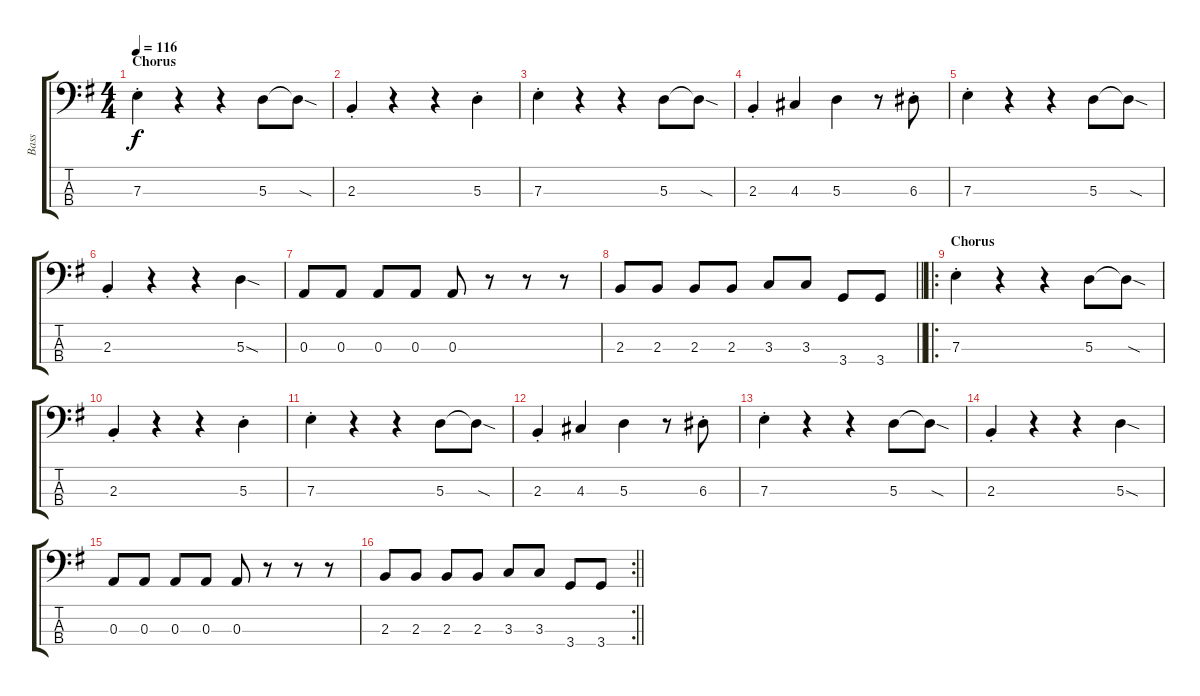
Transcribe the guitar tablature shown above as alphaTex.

\track ("Bass" "Bass") {instrument electricbassfinger}
\staff {score tabs}
\tuning (G2 D2 A1 E1) {hide}
\ts (4 4)
\section ("" "Chorus")
\tempo 116
\clef f4
\ks g
7.3{st}.4{dy f} r.4 r.4 5.3.8 5.3{sod t}.8 |
2.3{st}.4 r.4 r.4 5.3{st}.4 |
7.3{st}.4 r.4 r.4 5.3.8 5.3{sod t}.8 |
2.3{st}.4 4.3.4 5.3.4 r.8 6.3{st}.8 |
7.3{st}.4 r.4 r.4 5.3.8 5.3{sod t}.8 |
2.3{st}.4 r.4 r.4 5.3{sod}.4 |
0.3.8 0.3.8 0.3.8 0.3.8 0.3.8 r.8 r.8 r.8 |
\barLineRight lightlight
2.3.8 2.3.8 2.3.8 2.3.8 3.3.8 3.3.8 3.4.8 3.4.8 |
\ro
\section ("" "Chorus")
7.3{st}.4 r.4 r.4 5.3.8 5.3{sod t}.8 |
2.3{st}.4 r.4 r.4 5.3{st}.4 |
7.3{st}.4 r.4 r.4 5.3.8 5.3{sod t}.8 |
2.3{st}.4 4.3.4 5.3.4 r.8 6.3{st}.8 |
7.3{st}.4 r.4 r.4 5.3.8 5.3{sod t}.8 |
2.3{st}.4 r.4 r.4 5.3{sod}.4 |
0.3.8 0.3.8 0.3.8 0.3.8 0.3.8 r.8 r.8 r.8 |
\rc 2
\barLineRight lightlight
2.3.8 2.3.8 2.3.8 2.3.8 3.3.8 3.3.8 3.4.8 3.4.8
